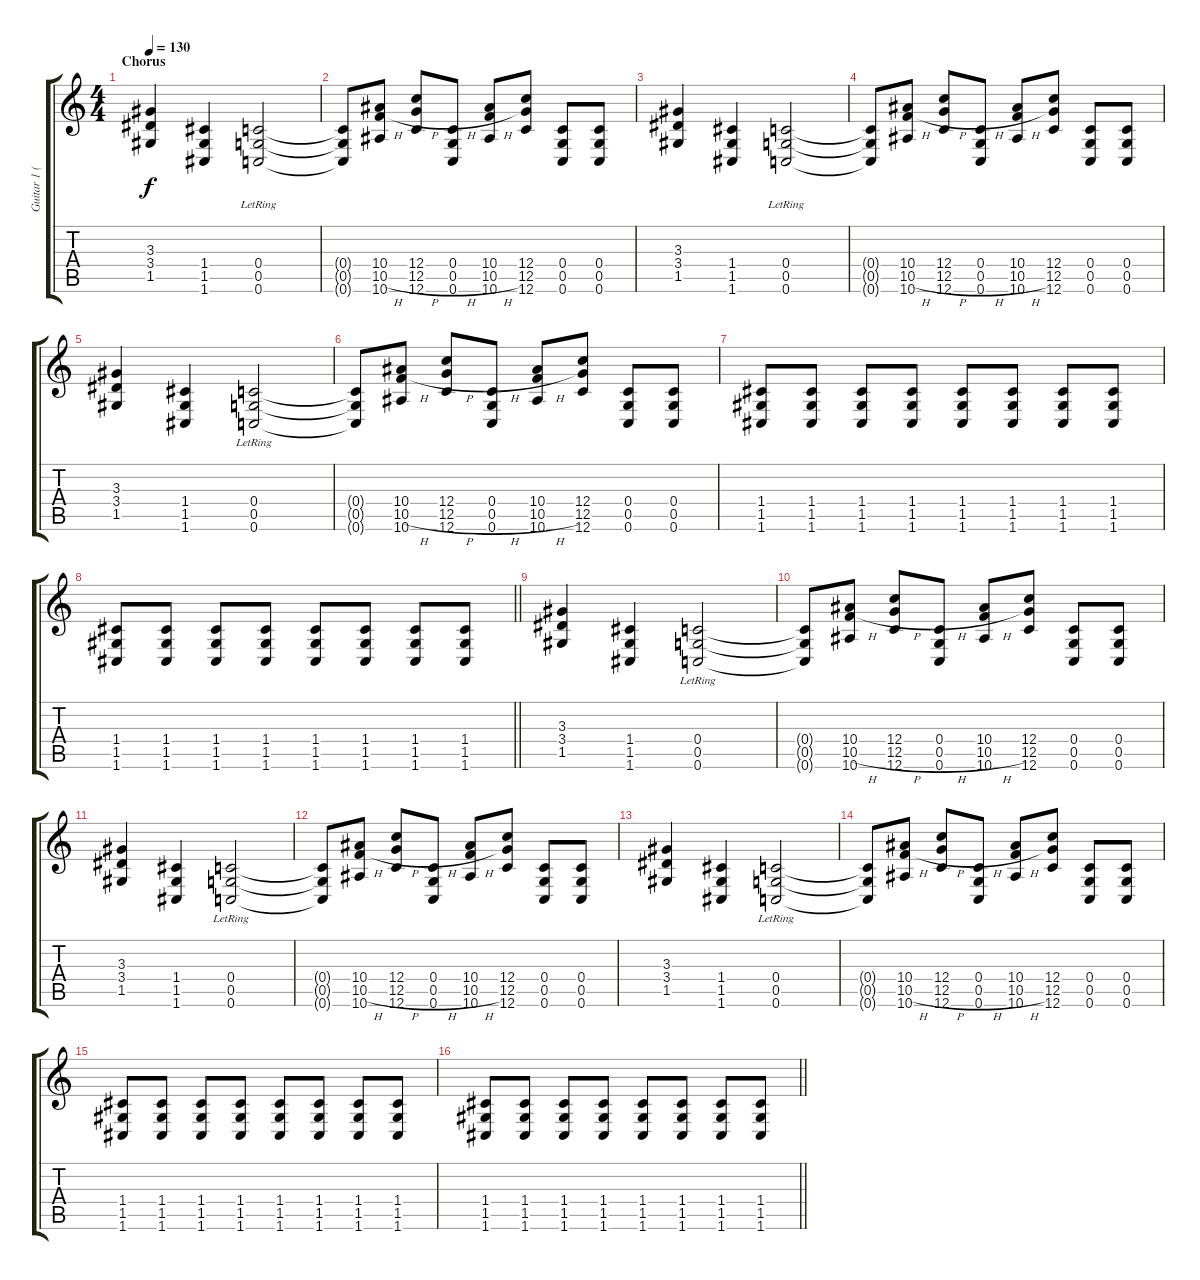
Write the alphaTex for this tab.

\track ("Guitar 1 (Jardel Paisante)" "Guitar 1 (") {instrument acousticguitarsteel}
\staff {score tabs}
\tuning (D4 A3 F3 C3 G2 C2) {hide}
\ts (4 4)
\section ("" "Chorus")
\tempo 130
\clef g2
\ks c
(3.3 3.4 1.5).4{dy f} (1.4 1.5 1.6).4 (0.4{lr} 0.5{lr} 0.6{lr}).2 |
(0.4{t} 0.5{t} 0.6{t}).8 (10.4 10.5{h} 10.6).8 (12.4 12.5{h} 12.6).8 (0.4 0.5{h} 0.6).8 (10.4 10.5{h} 10.6).8 (12.4 12.5 12.6).8 (0.4 0.5 0.6).8 (0.4 0.5 0.6).8 |
(3.3 3.4 1.5).4 (1.4 1.5 1.6).4 (0.4{lr} 0.5{lr} 0.6{lr}).2 |
(0.4{t} 0.5{t} 0.6{t}).8 (10.4 10.5{h} 10.6).8 (12.4 12.5{h} 12.6).8 (0.4 0.5{h} 0.6).8 (10.4 10.5{h} 10.6).8 (12.4 12.5 12.6).8 (0.4 0.5 0.6).8 (0.4 0.5 0.6).8 |
(3.3 3.4 1.5).4 (1.4 1.5 1.6).4 (0.4{lr} 0.5{lr} 0.6{lr}).2 |
(0.4{t} 0.5{t} 0.6{t}).8 (10.4 10.5{h} 10.6).8 (12.4 12.5{h} 12.6).8 (0.4 0.5{h} 0.6).8 (10.4 10.5{h} 10.6).8 (12.4 12.5 12.6).8 (0.4 0.5 0.6).8 (0.4 0.5 0.6).8 |
(1.4 1.5 1.6).8 (1.4 1.5 1.6).8 (1.4 1.5 1.6).8 (1.4 1.5 1.6).8 (1.4 1.5 1.6).8 (1.4 1.5 1.6).8 (1.4 1.5 1.6).8 (1.4 1.5 1.6).8 |
\barLineRight lightlight
(1.4 1.5 1.6).8 (1.4 1.5 1.6).8 (1.4 1.5 1.6).8 (1.4 1.5 1.6).8 (1.4 1.5 1.6).8 (1.4 1.5 1.6).8 (1.4 1.5 1.6).8 (1.4 1.5 1.6).8 |
(3.3 3.4 1.5).4 (1.4 1.5 1.6).4 (0.4{lr} 0.5{lr} 0.6{lr}).2 |
(0.4{t} 0.5{t} 0.6{t}).8 (10.4 10.5{h} 10.6).8 (12.4 12.5{h} 12.6).8 (0.4 0.5{h} 0.6).8 (10.4 10.5{h} 10.6).8 (12.4 12.5 12.6).8 (0.4 0.5 0.6).8 (0.4 0.5 0.6).8 |
(3.3 3.4 1.5).4 (1.4 1.5 1.6).4 (0.4{lr} 0.5{lr} 0.6{lr}).2 |
(0.4{t} 0.5{t} 0.6{t}).8 (10.4 10.5{h} 10.6).8 (12.4 12.5{h} 12.6).8 (0.4 0.5{h} 0.6).8 (10.4 10.5{h} 10.6).8 (12.4 12.5 12.6).8 (0.4 0.5 0.6).8 (0.4 0.5 0.6).8 |
(3.3 3.4 1.5).4 (1.4 1.5 1.6).4 (0.4{lr} 0.5{lr} 0.6{lr}).2 |
(0.4{t} 0.5{t} 0.6{t}).8 (10.4 10.5{h} 10.6).8 (12.4 12.5{h} 12.6).8 (0.4 0.5{h} 0.6).8 (10.4 10.5{h} 10.6).8 (12.4 12.5 12.6).8 (0.4 0.5 0.6).8 (0.4 0.5 0.6).8 |
(1.4 1.5 1.6).8 (1.4 1.5 1.6).8 (1.4 1.5 1.6).8 (1.4 1.5 1.6).8 (1.4 1.5 1.6).8 (1.4 1.5 1.6).8 (1.4 1.5 1.6).8 (1.4 1.5 1.6).8 |
\barLineRight lightlight
(1.4 1.5 1.6).8 (1.4 1.5 1.6).8 (1.4 1.5 1.6).8 (1.4 1.5 1.6).8 (1.4 1.5 1.6).8 (1.4 1.5 1.6).8 (1.4 1.5 1.6).8 (1.4 1.5 1.6).8
